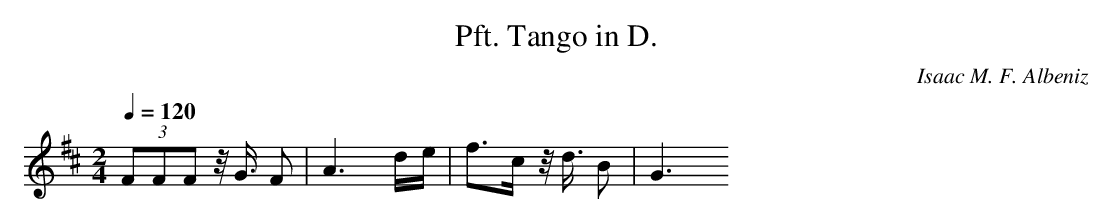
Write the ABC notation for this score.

X:1
T: Tango in D., Pft.
C: Isaac M. F. Albeniz
M: 2/4
L: 1/16
Q:1/4=120
K:D % 2 sharps
 (3F2F2F2 z/2G3/2 F2| \
A6 de| \
f3c z/2d3/2 B2| \
G6
